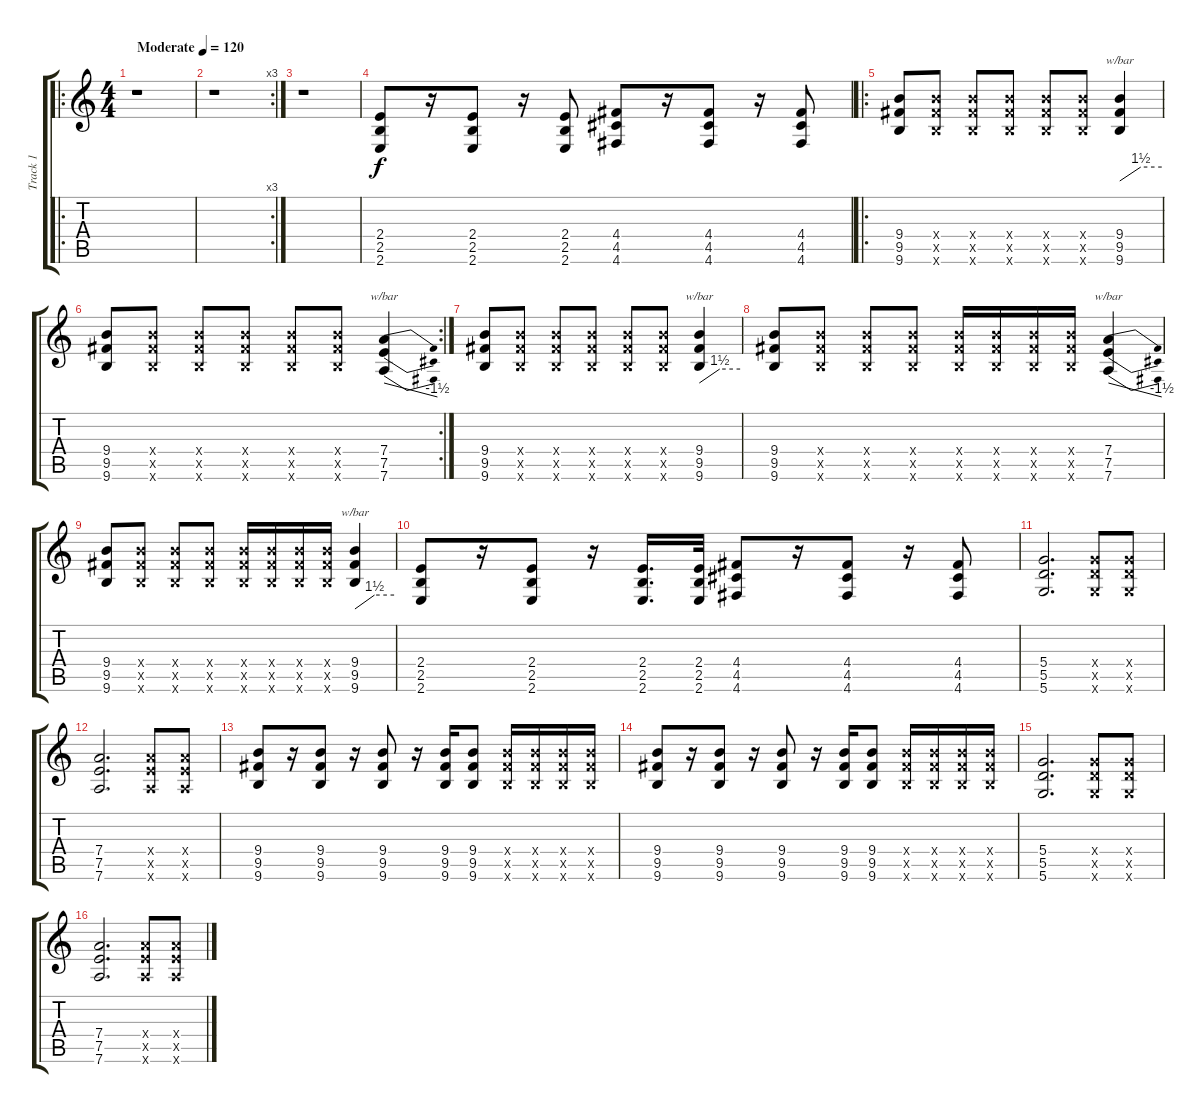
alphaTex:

\track ("Track 1" "Track 1") {instrument overdrivenguitar}
\staff {score tabs}
\tuning (E4 B3 G3 D3 A2 D2) {hide}
\ro
\ts (4 4)
\tempo (120 "Moderate")
\clef g2
\ks c
r.1{dy f instrument overdrivenguitar} |
\rc 3
r.1 |
r.1 |
(2.4 2.5 2.6).8 r.16 (2.4 2.5 2.6).8 r.16 (2.4 2.5 2.6).8 (4.4 4.5 4.6).8 r.16 (4.4 4.5 4.6).8 r.16 (4.4 4.5 4.6).8 |
\ro
(9.4 9.5 9.6).8 (9.4{x} 9.5{x} 9.6{x}).8 (9.4{x} 9.5{x} 9.6{x}).8 (9.4{x} 9.5{x} 9.6{x}).8 (9.4{x} 9.5{x} 9.6{x}).8 (9.4{x} 9.5{x} 9.6{x}).8 (9.4 9.5 9.6).4{tbe (custom default 0 0 30 6 60 6)} |
\rc 2
(9.4 9.5 9.6).8 (9.4{x} 9.5{x} 9.6{x}).8 (9.4{x} 9.5{x} 9.6{x}).8 (9.4{x} 9.5{x} 9.6{x}).8 (9.4{x} 9.5{x} 9.6{x}).8 (9.4{x} 9.5{x} 9.6{x}).8 (7.4 7.5 7.6).4{tbe (dive default 0 0 60 -6)} |
(9.4 9.5 9.6).8 (9.4{x} 9.5{x} 9.6{x}).8 (9.4{x} 9.5{x} 9.6{x}).8 (9.4{x} 9.5{x} 9.6{x}).8 (9.4{x} 9.5{x} 9.6{x}).8 (9.4{x} 9.5{x} 9.6{x}).8 (9.4 9.5 9.6).4{tbe (custom default 0 0 30 6 60 6)} |
(9.4 9.5 9.6).8 (9.4{x} 9.5{x} 9.6{x}).8 (9.4{x} 9.5{x} 9.6{x}).8 (9.4{x} 9.5{x} 9.6{x}).8 (9.4{x} 9.5{x} 9.6{x}).16 (9.4{x} 9.5{x} 9.6{x}).16 (9.4{x} 9.5{x} 9.6{x}).16 (9.4{x} 9.5{x} 9.6{x}).16 (7.4 7.5 7.6).4{tbe (dive default 0 0 60 -6)} |
(9.4 9.5 9.6).8 (9.4{x} 9.5{x} 9.6{x}).8 (9.4{x} 9.5{x} 9.6{x}).8 (9.4{x} 9.5{x} 9.6{x}).8 (9.4{x} 9.5{x} 9.6{x}).16 (9.4{x} 9.5{x} 9.6{x}).16 (9.4{x} 9.5{x} 9.6{x}).16 (9.4{x} 9.5{x} 9.6{x}).16 (9.4 9.5 9.6).4{tbe (custom default 0 0 30 6 60 6)} |
(2.4 2.5 2.6).8 r.16 (2.4 2.5 2.6).8 r.16 (2.4 2.5 2.6).16{d} (2.4 2.5 2.6).32 (4.4 4.5 4.6).8 r.16 (4.4 4.5 4.6).8 r.16 (4.4 4.5 4.6).8 |
(5.4 5.5 5.6).2{d} (5.4{x} 5.5{x} 5.6{x}).8 (5.4{x} 5.5{x} 5.6{x}).8 |
(7.4 7.5 7.6).2{d} (7.4{x} 7.5{x} 7.6{x}).8 (7.4{x} 7.5{x} 7.6{x}).8 |
(9.4 9.5 9.6).8 r.16 (9.4 9.5 9.6).8 r.16 (9.4 9.5 9.6).8 r.16 (9.4 9.5 9.6).16 (9.4 9.5 9.6).8 (9.4{x} 9.5{x} 9.6{x}).16 (9.4{x} 9.5{x} 9.6{x}).16 (9.4{x} 9.5{x} 9.6{x}).16 (9.4{x} 9.5{x} 9.6{x}).16 |
(9.4 9.5 9.6).8 r.16 (9.4 9.5 9.6).8 r.16 (9.4 9.5 9.6).8 r.16 (9.4 9.5 9.6).16 (9.4 9.5 9.6).8 (9.4{x} 9.5{x} 9.6{x}).16 (9.4{x} 9.5{x} 9.6{x}).16 (9.4{x} 9.5{x} 9.6{x}).16 (9.4{x} 9.5{x} 9.6{x}).16 |
(5.4 5.5 5.6).2{d} (5.4{x} 5.5{x} 5.6{x}).8 (5.4{x} 5.5{x} 5.6{x}).8 |
(7.4 7.5 7.6).2{d} (7.4{x} 7.5{x} 7.6{x}).8 (7.4{x} 7.5{x} 7.6{x}).8
